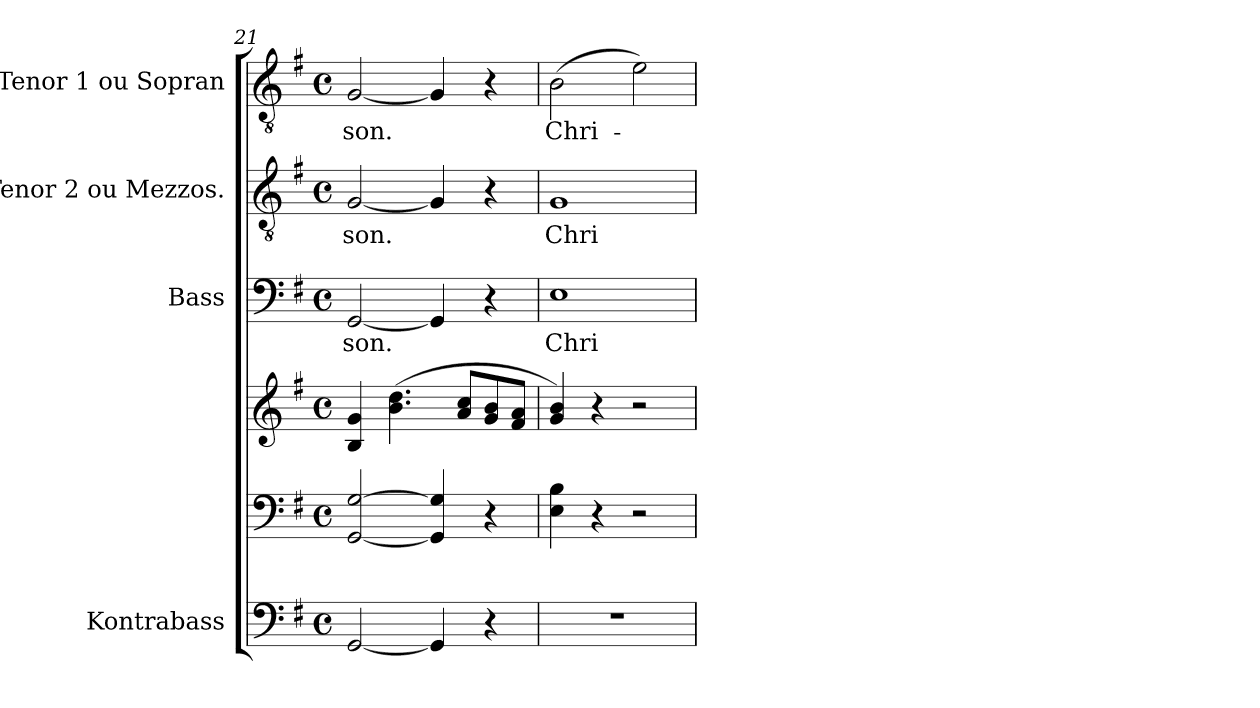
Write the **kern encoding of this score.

**kern	**kern	**kern	**kern	**text	**kern	**text	**kern	**text
*part5	*part4	*part4	*part3	*part3	*part2	*part2	*part1	*part1
*staff6	*staff5	*staff4	*staff3	*staff3	*staff2	*staff2	*staff1	*staff1
*I"Kontrabass	*	*	*I"Bass	*	*I"Tenor 2 ou Mezzos.	*	*I"Tenor 1 ou Sopran	*
*I'Kb.	*	*	*	*	*	*	*	*
*clefF4	*clefF4	*clefG2	*clefF4	*	*clefGv2	*	*clefGv2	*
*ITrd7c12	*	*	*	*	*	*	*	*
*k[f#]	*k[f#]	*k[f#]	*k[f#]	*	*k[f#]	*	*k[f#]	*
*G:	*G:	*G:	*G:	*	*G:	*	*G:	*
*M4/4	*M4/4	*M4/4	*M4/4	*	*M4/4	*	*M4/4	*
*met(c)	*met(c)	*met(c)	*met(c)	*	*met(c)	*	*met(c)	*
=21	=21	=21	=21	=21	=21	=21	=21	=21
!	!	!	!	!LO:LY:b	!	!LO:LY:b	!	!LO:LY:b
[2GGG/	[2GG/ [2G/	4B/ 4g/	[2GG/	-son.	[2G/	-son.	[2G/	-son.
.	.	(>4.b\ 4.dd\	.	.	.	.	.	.
4GGG/]	4GG/] 4G/]	.	4GG/]	.	4G/]	.	4G/]	.
.	.	8a/ 8cc/L	.	.	.	.	.	.
4r	4r	8g/ 8b/	4r	.	4r	.	4r	.
.	.	8f#/ 8a/J	.	.	.	.	.	.
=22	=22	=22	=22	=22	=22	=22	=22	=22
!	!	!	!	!LO:LY:b	!	!LO:LY:b	!	!LO:LY:b
1r	4E\ 4B\	4g/ 4b/)	1E	Chri-	1G	Chri-	(>2B\	Chri-
.	4r	4r	.	.	.	.	.	.
.	2r	2r	.	.	.	.	2e\)	.
=	=	=	=	=	=	=	=	=
*-	*-	*-	*-	*-	*-	*-	*-	*-
